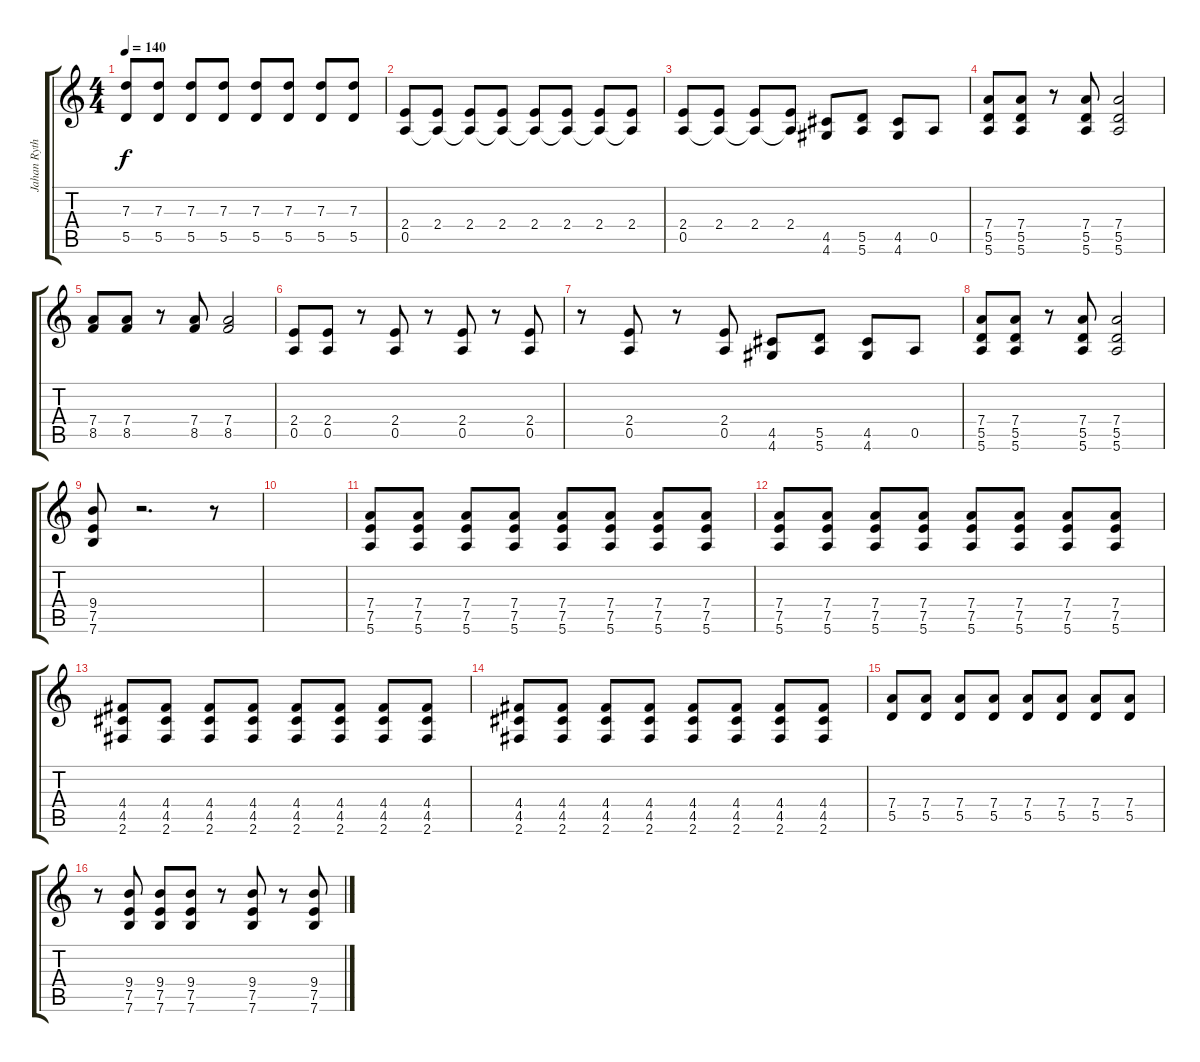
\track ("Jahan Rythm" "Jahan Ryth") {instrument distortionguitar}
\staff {score tabs}
\tuning (E4 B3 G3 D3 A2 E2) {hide}
\ts (4 4)
\tempo 140
\clef g2
\ks c
(7.3 5.5).8{dy f} (7.3 5.5).8 (7.3 5.5).8 (7.3 5.5).8 (7.3 5.5).8 (7.3 5.5).8 (7.3 5.5).8 (7.3 5.5).8 |
(2.4 0.5).8 (2.4 0.5{t}).8 (2.4 0.5{t}).8 (2.4 0.5{t}).8 (2.4 0.5{t}).8 (2.4 0.5{t}).8 (2.4 0.5{t}).8 (2.4 0.5{t}).8 |
(2.4 0.5).8 (2.4 0.5{t}).8 (2.4 0.5{t}).8 (2.4 0.5{t}).8 (4.5 4.6).8 (5.5 5.6).8 (4.5 4.6).8 0.5.8 |
(7.4 5.5 5.6).8 (7.4 5.5 5.6).8 r.8 (7.4 5.5 5.6).8 (7.4 5.5 5.6).2 |
(7.4 8.5).8 (7.4 8.5).8 r.8 (7.4 8.5).8 (7.4 8.5).2 |
(2.4 0.5).8 (2.4 0.5).8 r.8 (2.4 0.5).8 r.8 (2.4 0.5).8 r.8 (2.4 0.5).8 |
r.8 (2.4 0.5).8 r.8 (2.4 0.5).8 (4.5 4.6).8 (5.5 5.6).8 (4.5 4.6).8 0.5.8 |
(7.4 5.5 5.6).8 (7.4 5.5 5.6).8 r.8 (7.4 5.5 5.6).8 (7.4 5.5 5.6).2 |
(9.4 7.5 7.6).8 r.2{d} r.8 |
|
(7.4 7.5 5.6).8 (7.4 7.5 5.6).8 (7.4 7.5 5.6).8 (7.4 7.5 5.6).8 (7.4 7.5 5.6).8 (7.4 7.5 5.6).8 (7.4 7.5 5.6).8 (7.4 7.5 5.6).8 |
(7.4 7.5 5.6).8 (7.4 7.5 5.6).8 (7.4 7.5 5.6).8 (7.4 7.5 5.6).8 (7.4 7.5 5.6).8 (7.4 7.5 5.6).8 (7.4 7.5 5.6).8 (7.4 7.5 5.6).8 |
(4.4 4.5 2.6).8 (4.4 4.5 2.6).8 (4.4 4.5 2.6).8 (4.4 4.5 2.6).8 (4.4 4.5 2.6).8 (4.4 4.5 2.6).8 (4.4 4.5 2.6).8 (4.4 4.5 2.6).8 |
(4.4 4.5 2.6).8 (4.4 4.5 2.6).8 (4.4 4.5 2.6).8 (4.4 4.5 2.6).8 (4.4 4.5 2.6).8 (4.4 4.5 2.6).8 (4.4 4.5 2.6).8 (4.4 4.5 2.6).8 |
(7.4 5.5).8 (7.4 5.5).8 (7.4 5.5).8 (7.4 5.5).8 (7.4 5.5).8 (7.4 5.5).8 (7.4 5.5).8 (7.4 5.5).8 |
r.8 (9.4 7.5 7.6).8 (9.4 7.5 7.6).8 (9.4 7.5 7.6).8 r.8 (9.4 7.5 7.6).8 r.8 (9.4 7.5 7.6).8
